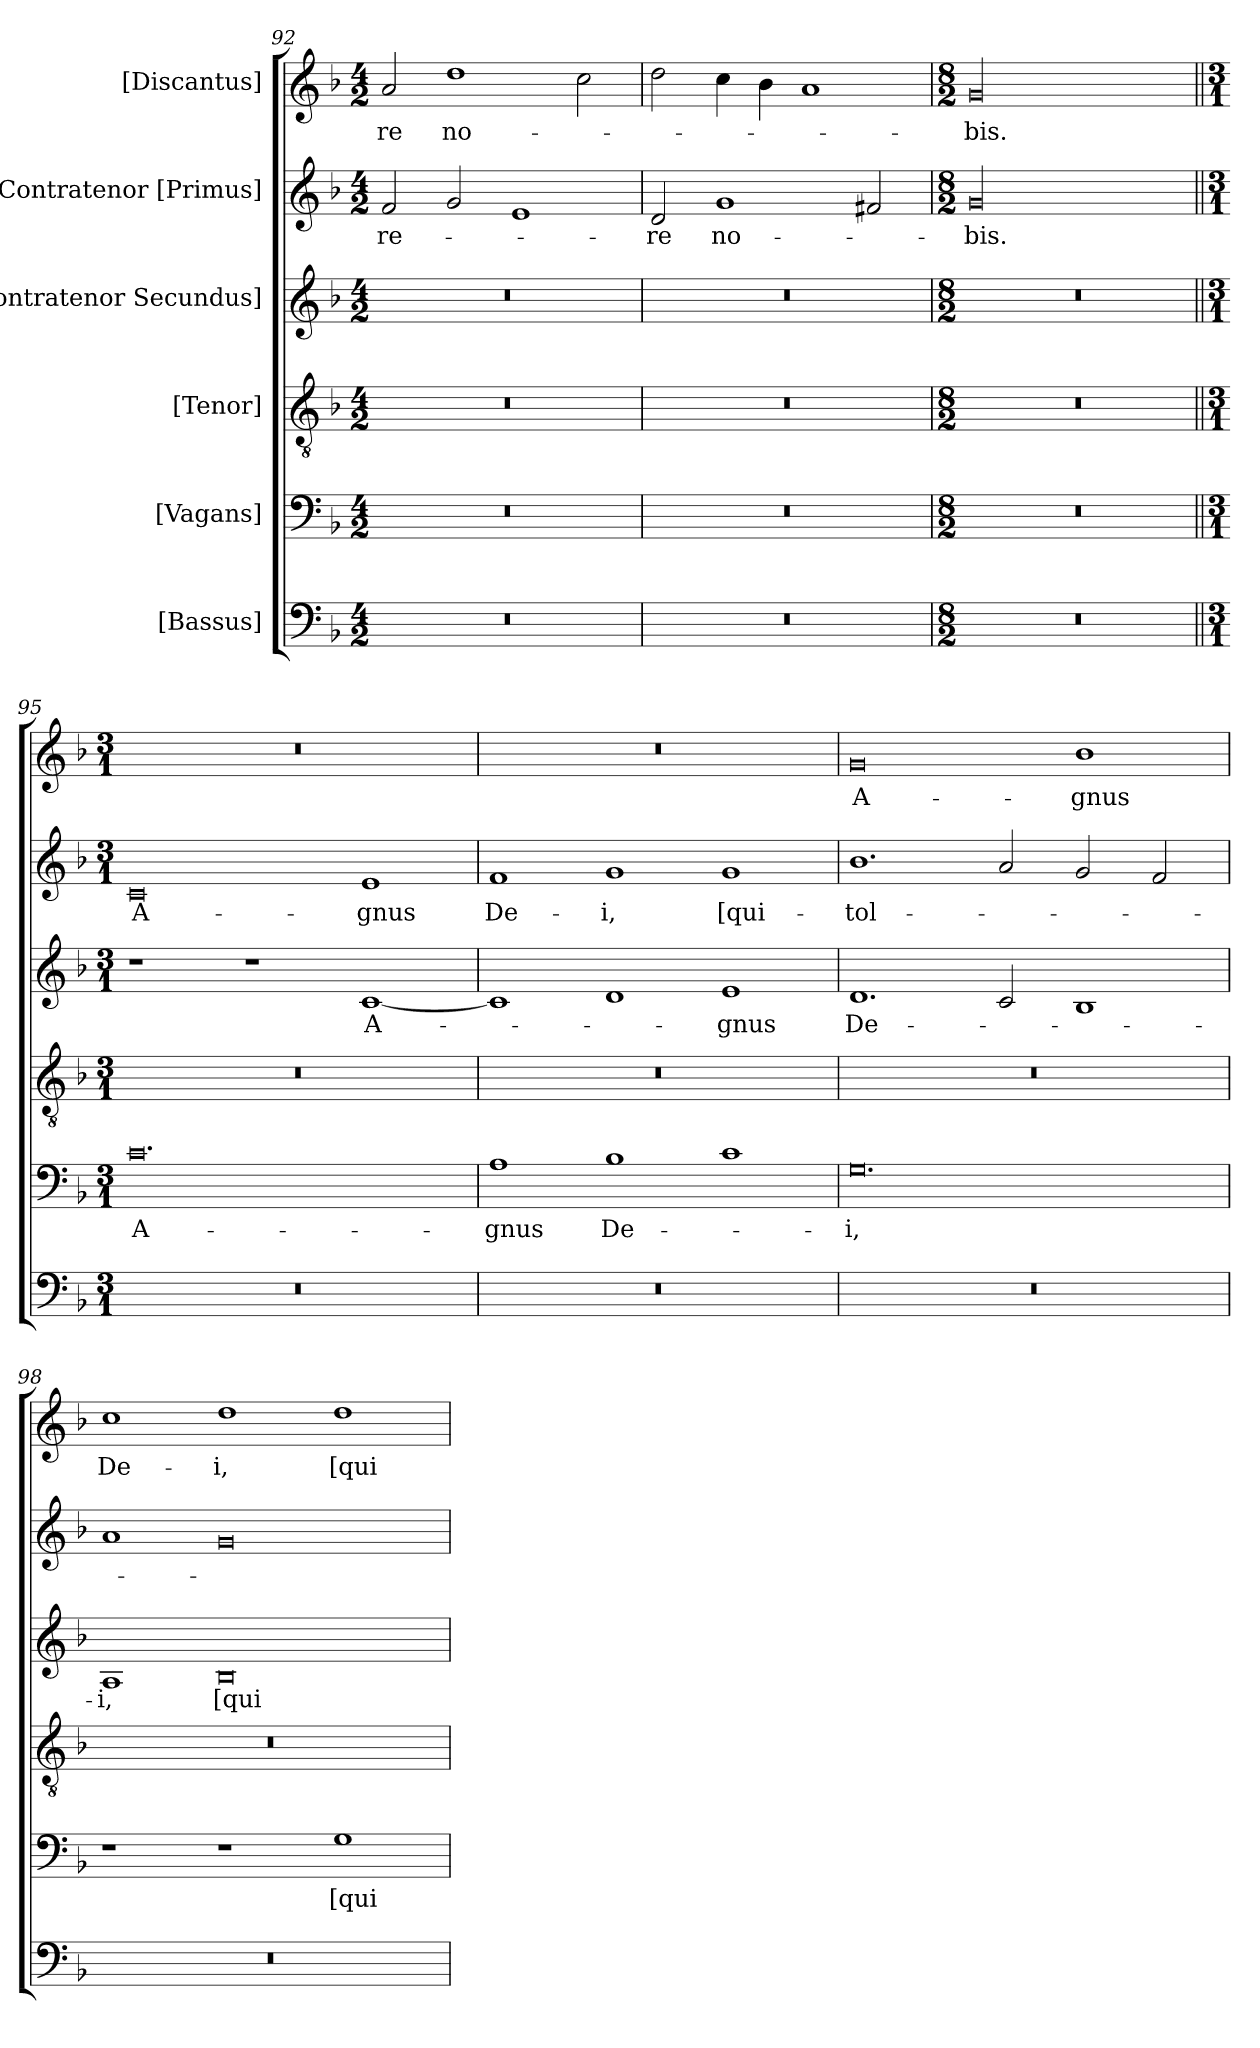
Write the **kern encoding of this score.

**kern	**kern	**text	**kern	**kern	**text	**kern	**text	**kern	**text
*part6	*part5	*part5	*part4	*part3	*part3	*part2	*part2	*part1	*part1
*staff6	*staff5	*staff5	*staff4	*staff3	*staff3	*staff2	*staff2	*staff1	*staff1
*I"[Bassus]	*I"[Vagans]	*	*I"[Tenor]	*I"[Contratenor Secundus]	*	*I"Contratenor [Primus]	*	*I"[Discantus]	*
*clefF4	*clefF4	*	*clefGv2	*clefG2	*	*clefG2	*	*clefG2	*
*k[b-]	*k[b-]	*	*k[b-]	*k[b-]	*	*k[b-]	*	*k[b-]	*
*M4/2	*M4/2	*	*M4/2	*M4/2	*	*M4/2	*	*M4/2	*
=92	=92	=92	=92	=92	=92	=92	=92	=92	=92
0r	0r	.	0r	0r	.	2f/	-re-	2a/	-re
.	.	.	.	.	.	2g/	.	1dd\	no-
.	.	.	.	.	.	1e/	.	.	.
.	.	.	.	.	.	.	.	2cc\	.
=93	=93	=93	=93	=93	=93	=93	=93	=93	=93
0r	0r	.	0r	0r	.	2d/	-re	2dd\	.
.	.	.	.	.	.	1g/	no-	4cc\	.
.	.	.	.	.	.	.	.	4b-\	.
.	.	.	.	.	.	.	.	1a/	.
.	.	.	.	.	.	2f#X/	.	.	.
=94	=94	=94	=94	=94	=94	=94	=94	=94	=94
*M8/2	*M8/2	*	*M8/2	*M8/2	*	*M8/2	*	*M8/2	*
00r	00r	.	00r	00r	.	00g/	-bis.	00g/	-bis.
=95||	=95||	=95||	=95||	=95||	=95||	=95||	=95||	=95||	=95||
*M3/1	*M3/1	*	*M3/1	*M3/1	*	*M3/1	*	*M3/1	*
0.r	0.c\	A-	0.r	1r	.	0c/	A-	0.r	.
.	.	.	.	1r	.	.	.	.	.
.	.	.	.	[1c/	A-	1e/	-gnus	.	.
=96	=96	=96	=96	=96	=96	=96	=96	=96	=96
0.r	1A\	-gnus	0.r	1c/]	.	1f/	De-	0.r	.
.	1B-\	De-	.	1d/	.	1g/	-i,	.	.
.	1c\	.	.	1e/	-gnus	1g/	[qui-	.	.
=97	=97	=97	=97	=97	=97	=97	=97	=97	=97
0.r	0.G\	-i,	0.r	1.d/	De-	1.b-\	tol-	0g/	A-
.	.	.	.	2c/	.	2a/	.	.	.
.	.	.	.	1B-/	.	2g/	.	1b-\	-gnus
.	.	.	.	.	.	2f/	.	.	.
=98	=98	=98	=98	=98	=98	=98	=98	=98	=98
0.r	1r	.	0.r	1A/	-i,	1a/	.	1cc\	De-
.	1r	.	.	0B-/	[qui-	0g/	.	1dd\	-i,
.	1G\	[qui-	.	.	.	.	.	1dd\	[qui-
=	=	=	=	=	=	=	=	=	=
*-	*-	*-	*-	*-	*-	*-	*-	*-	*-
